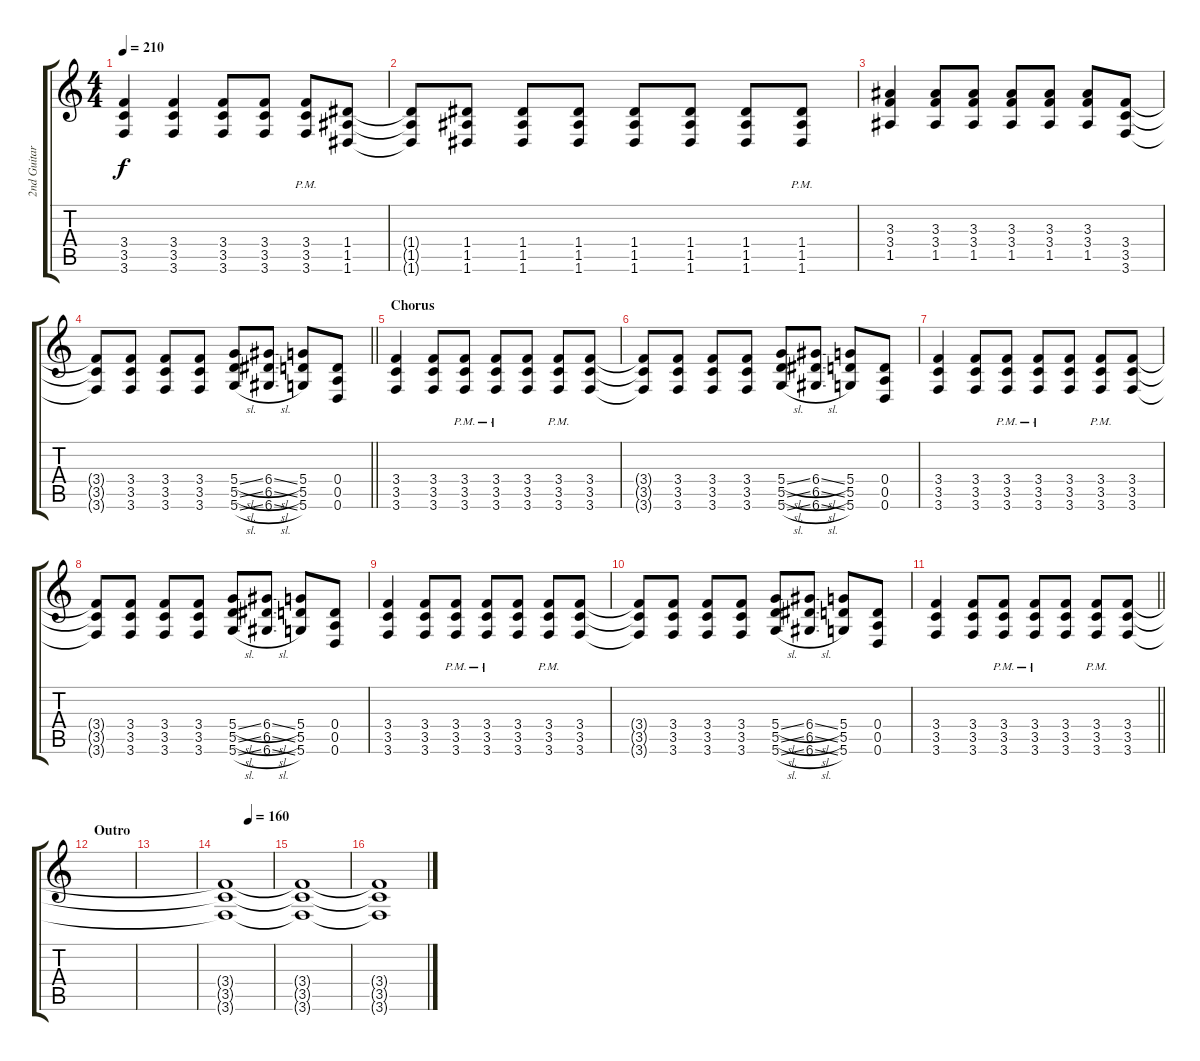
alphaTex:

\track ("2nd Guitar" "2nd Guitar") {instrument distortionguitar}
\staff {score tabs}
\tuning (E4 B3 G3 D3 A2 D2) {hide}
\ts (4 4)
\tempo 210
\clef g2
\ks c
(3.4 3.5 3.6).4{dy f} (3.4 3.5 3.6).4 (3.4 3.5 3.6).8 (3.4 3.5 3.6).8 (3.4{pm} 3.5{pm} 3.6{pm}).8 (1.4 1.5 1.6).8 |
(1.4{t} 1.5{t} 1.6{t}).8 (1.4 1.5 1.6).8 (1.4 1.5 1.6).8 (1.4 1.5 1.6).8 (1.4 1.5 1.6).8 (1.4 1.5 1.6).8 (1.4 1.5 1.6).8 (1.4{pm} 1.5{pm} 1.6{pm}).8 |
(3.3 3.4 1.5).4 (3.3 3.4 1.5).8 (3.3 3.4 1.5).8 (3.3 3.4 1.5).8 (3.3 3.4 1.5).8 (3.3 3.4 1.5).8 (3.4 3.5 3.6).8 |
\barLineRight lightlight
(3.4{t} 3.5{t} 3.6{t}).8 (3.4 3.5 3.6).8 (3.4 3.5 3.6).8 (3.4 3.5 3.6).8 (5.4{sl} 5.5{sl} 5.6{sl}).8 (6.4{sl} 6.5{sl} 6.6{sl}).8 (5.4 5.5 5.6).8 (0.4 0.5 0.6).8 |
\section ("" "Chorus")
(3.4 3.5 3.6).4 (3.4 3.5 3.6).8 (3.4{pm} 3.5{pm} 3.6{pm}).8 (3.4{pm} 3.5{pm} 3.6{pm}).8 (3.4 3.5 3.6).8 (3.4{pm} 3.5{pm} 3.6{pm}).8 (3.4 3.5 3.6).8 |
(3.4{t} 3.5{t} 3.6{t}).8 (3.4 3.5 3.6).8 (3.4 3.5 3.6).8 (3.4 3.5 3.6).8 (5.4{sl} 5.5{sl} 5.6{sl}).8 (6.4{sl} 6.5{sl} 6.6{sl}).8 (5.4 5.5 5.6).8 (0.4 0.5 0.6).8 |
(3.4 3.5 3.6).4 (3.4 3.5 3.6).8 (3.4{pm} 3.5{pm} 3.6{pm}).8 (3.4{pm} 3.5{pm} 3.6{pm}).8 (3.4 3.5 3.6).8 (3.4{pm} 3.5{pm} 3.6{pm}).8 (3.4 3.5 3.6).8 |
(3.4{t} 3.5{t} 3.6{t}).8 (3.4 3.5 3.6).8 (3.4 3.5 3.6).8 (3.4 3.5 3.6).8 (5.4{sl} 5.5{sl} 5.6{sl}).8 (6.4{sl} 6.5{sl} 6.6{sl}).8 (5.4 5.5 5.6).8 (0.4 0.5 0.6).8 |
(3.4 3.5 3.6).4 (3.4 3.5 3.6).8 (3.4{pm} 3.5{pm} 3.6{pm}).8 (3.4{pm} 3.5{pm} 3.6{pm}).8 (3.4 3.5 3.6).8 (3.4{pm} 3.5{pm} 3.6{pm}).8 (3.4 3.5 3.6).8 |
(3.4{t} 3.5{t} 3.6{t}).8 (3.4 3.5 3.6).8 (3.4 3.5 3.6).8 (3.4 3.5 3.6).8 (5.4{sl} 5.5{sl} 5.6{sl}).8 (6.4{sl} 6.5{sl} 6.6{sl}).8 (5.4 5.5 5.6).8 (0.4 0.5 0.6).8 |
\barLineRight lightlight
(3.4 3.5 3.6).4 (3.4 3.5 3.6).8 (3.4{pm} 3.5{pm} 3.6{pm}).8 (3.4{pm} 3.5{pm} 3.6{pm}).8 (3.4 3.5 3.6).8 (3.4{pm} 3.5{pm} 3.6{pm}).8 (3.4 3.5 3.6).8 |
\section ("" "Outro")
|
|
\tempo (160 0.5)
(3.4{t} 3.5{t} 3.6{t}).1 |
(3.4{t} 3.5{t} 3.6{t}).1 |
(3.4{t} 3.5{t} 3.6{t}).1
